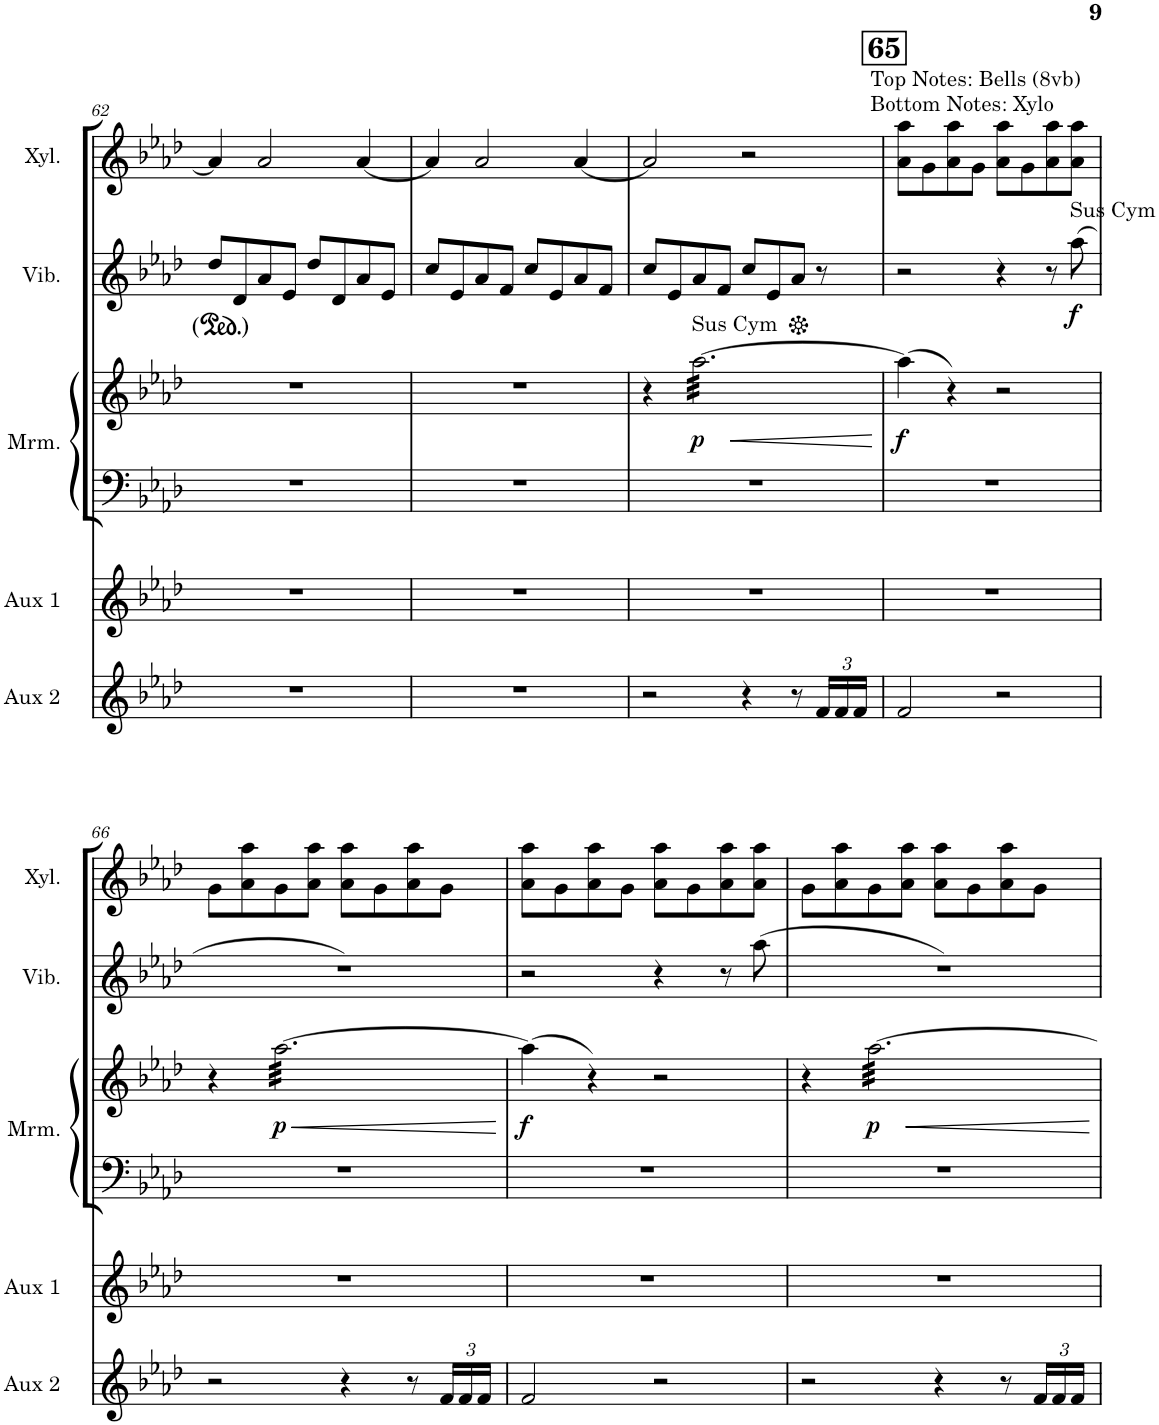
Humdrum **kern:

**kern	**kern	**kern	**kern	**dynam	**kern	**dynam	**kern
*part5	*part4	*part3	*part3	*part3	*part2	*part2	*part1
*staff6	*staff5	*staff4	*staff3	*staff3/4	*staff2	*staff2	*staff1
*I"Aux Percussion 2	*I"Aux Percussion 1	*I"Marimba	*	*	*I"Vibraphone	*	*I"Xylophone
*I'Aux 2	*I'Aux 1	*I'Mrm.	*	*	*I'Vib.	*	*I'Xyl.
!!LO:PB:g=z
*clefG2	*clefG2	*clefF4	*clefG2	*	*clefG2	*	*clefG2
*	*	*	*	*	*	*	*Trd-7c-12
*k[b-e-a-d-]	*k[b-e-a-d-]	*k[b-e-a-d-]	*k[b-e-a-d-]	*	*k[b-e-a-d-]	*	*k[b-e-a-d-]
*M4/4	*M4/4	*M4/4	*M4/4	*	*M4/4	*	*M4/4
=62	=62	=62	=62	=62	=62	=62	=62
1r	1r	1r	1r	.	8dd-/L	.	4a-/]
.	.	.	.	.	8d-/	.	.
.	.	.	.	.	8a-/	.	2a-/
.	.	.	.	.	8e-/J	.	.
.	.	.	.	.	8dd-/L	.	.
.	.	.	.	.	8d-/	.	.
.	.	.	.	.	8a-/	.	[4a-/
.	.	.	.	.	8e-/J	.	.
=63	=63	=63	=63	=63	=63	=63	=63
1r	1r	1r	1r	.	8cc/L	.	4a-/]
.	.	.	.	.	8e-/	.	.
.	.	.	.	.	8a-/	.	2a-/
.	.	.	.	.	8f/J	.	.
.	.	.	.	.	8cc/L	.	.
.	.	.	.	.	8e-/	.	.
.	.	.	.	.	8a-/	.	[4a-/
.	.	.	.	.	8f/J	.	.
=64	=64	=64	=64	=64	=64	=64	=64
2r	1r	1r	4r	.	8cc/L	.	2a-/]
.	.	.	.	.	8e-/	.	.
!	!	!	!LO:TX:a:t=Sus Cym	!	!	!	!
!	!	!	!	!LO:HP:b	!	!	!
!	!	!	!	!LO:DY:n=1:b	!	!	!
*	*	*	*tremolo	*	*	*	*
.	.	.	[32aa-\LLL	< p	8a-/	.	.
.	.	.	32aa-\	.	.	.	.
.	.	.	32aa-\	.	.	.	.
.	.	.	32aa-\	.	.	.	.
.	.	.	32aa-\	.	8f/J	.	.
.	.	.	32aa-\	.	.	.	.
.	.	.	32aa-\	.	.	.	.
.	.	.	32aa-\	.	.	.	.
4r	.	.	32aa-\	.	8cc/L	.	2r
.	.	.	32aa-\	.	.	.	.
.	.	.	32aa-\	.	.	.	.
.	.	.	32aa-\	.	.	.	.
.	.	.	32aa-\	.	8e-/	.	.
.	.	.	32aa-\	.	.	.	.
.	.	.	32aa-\	.	.	.	.
.	.	.	32aa-\	.	.	.	.
8r	.	.	32aa-\	.	8a-/J	.	.
.	.	.	32aa-\	.	.	.	.
.	.	.	32aa-\	.	.	.	.
.	.	.	32aa-\	.	.	.	.
*Xbrackettup	*	*	*	*	*	*	*
24f/LL	.	.	32aa-\	.	8r	.	.
.	.	.	32aa-\	.	.	.	.
24f/	.	.	.	.	.	.	.
.	.	.	32aa-\	.	.	.	.
24f/JJ	.	.	.	.	.	.	.
.	.	.	32aa-\JJJ	.	.	.	.
*	*	*	*Xtremolo	*	*	*	*
.	.	.	.	[	.	.	.
!!LO:REH:place=s1:a:B:cj:fs=14:t=65
=65	=65	=65	=65	=65	=65	=65	=65
!	!	!	!	!	!	!	!LO:TX:a:t=Top Notes&colon; Bells (8vb)
!	!	!	!	!	!	!	!LO:TX:a:t=Bottom Notes&colon; Xylo
!	!	!	!	!LO:DY:b	!	!	!
2f/	1r	1r	(4aa-\]	f	2r	.	8a-\ 8aa-\L
.	.	.	.	.	.	.	8g\
.	.	.	4r)	.	.	.	8a-\ 8aa-\
.	.	.	.	.	.	.	8g\J
2r	.	.	2r	.	4r	.	8a-\ 8aa-\L
.	.	.	.	.	.	.	8g\
.	.	.	.	.	8r	.	8a-\ 8aa-\
!	!	!	!	!	!LO:TX:a:t=Sus Cym	!	!
!	!	!	!	!	!	!LO:DY:b	!
.	.	.	.	.	(8aa-\	f	8a-\ 8aa-\J
!!LO:LB:g=z
=66	=66	=66	=66	=66	=66	=66	=66
2r	1r	1r	4r	.	1r)	.	8g\L
.	.	.	.	.	.	.	8a-\ 8aa-\
!	!	!	!	!LO:HP:b	!	!	!
!	!	!	!	!LO:DY:n=1:b	!	!	!
*	*	*	*tremolo	*	*	*	*
.	.	.	[32aa-\LLL	< p	.	.	8g\
.	.	.	32aa-\	.	.	.	.
.	.	.	32aa-\	.	.	.	.
.	.	.	32aa-\	.	.	.	.
.	.	.	32aa-\	.	.	.	8a-\ 8aa-\J
.	.	.	32aa-\	.	.	.	.
.	.	.	32aa-\	.	.	.	.
.	.	.	32aa-\	.	.	.	.
4r	.	.	32aa-\	.	.	.	8a-\ 8aa-\L
.	.	.	32aa-\	.	.	.	.
.	.	.	32aa-\	.	.	.	.
.	.	.	32aa-\	.	.	.	.
.	.	.	32aa-\	.	.	.	8g\
.	.	.	32aa-\	.	.	.	.
.	.	.	32aa-\	.	.	.	.
.	.	.	32aa-\	.	.	.	.
8r	.	.	32aa-\	.	.	.	8a-\ 8aa-\
.	.	.	32aa-\	.	.	.	.
.	.	.	32aa-\	.	.	.	.
.	.	.	32aa-\	.	.	.	.
24f/LL	.	.	32aa-\	.	.	.	8g\J
.	.	.	32aa-\	.	.	.	.
24f/	.	.	.	.	.	.	.
.	.	.	32aa-\	.	.	.	.
24f/JJ	.	.	.	.	.	.	.
.	.	.	32aa-\JJJ	.	.	.	.
*	*	*	*Xtremolo	*	*	*	*
.	.	.	.	[	.	.	.
=67	=67	=67	=67	=67	=67	=67	=67
!	!	!	!	!LO:DY:b	!	!	!
2f/	1r	1r	(4aa-\]	f	2r	.	8a-\ 8aa-\L
.	.	.	.	.	.	.	8g\
.	.	.	4r)	.	.	.	8a-\ 8aa-\
.	.	.	.	.	.	.	8g\J
2r	.	.	2r	.	4r	.	8a-\ 8aa-\L
.	.	.	.	.	.	.	8g\
.	.	.	.	.	8r	.	8a-\ 8aa-\
.	.	.	.	.	(8aa-\	.	8a-\ 8aa-\J
=68	=68	=68	=68	=68	=68	=68	=68
2r	1r	1r	4r	.	1r)	.	8g\L
.	.	.	.	.	.	.	8a-\ 8aa-\
!	!	!	!	!LO:HP:b	!	!	!
!	!	!	!	!LO:DY:n=1:b	!	!	!
*	*	*	*tremolo	*	*	*	*
.	.	.	[32aa-\LLL	< p	.	.	8g\
.	.	.	32aa-\	.	.	.	.
.	.	.	32aa-\	.	.	.	.
.	.	.	32aa-\	.	.	.	.
.	.	.	32aa-\	.	.	.	8a-\ 8aa-\J
.	.	.	32aa-\	.	.	.	.
.	.	.	32aa-\	.	.	.	.
.	.	.	32aa-\	.	.	.	.
4r	.	.	32aa-\	.	.	.	8a-\ 8aa-\L
.	.	.	32aa-\	.	.	.	.
.	.	.	32aa-\	.	.	.	.
.	.	.	32aa-\	.	.	.	.
.	.	.	32aa-\	.	.	.	8g\
.	.	.	32aa-\	.	.	.	.
.	.	.	32aa-\	.	.	.	.
.	.	.	32aa-\	.	.	.	.
8r	.	.	32aa-\	.	.	.	8a-\ 8aa-\
.	.	.	32aa-\	.	.	.	.
.	.	.	32aa-\	.	.	.	.
.	.	.	32aa-\	.	.	.	.
24f/LL	.	.	32aa-\	.	.	.	8g\J
.	.	.	32aa-\	.	.	.	.
24f/	.	.	.	.	.	.	.
.	.	.	32aa-\	.	.	.	.
24f/JJ	.	.	.	.	.	.	.
.	.	.	32aa-\JJJ	.	.	.	.
*	*	*	*Xtremolo	*	*	*	*
.	.	.	.	[	.	.	.
=	=	=	=	=	=	=	=
*-	*-	*-	*-	*-	*-	*-	*-
